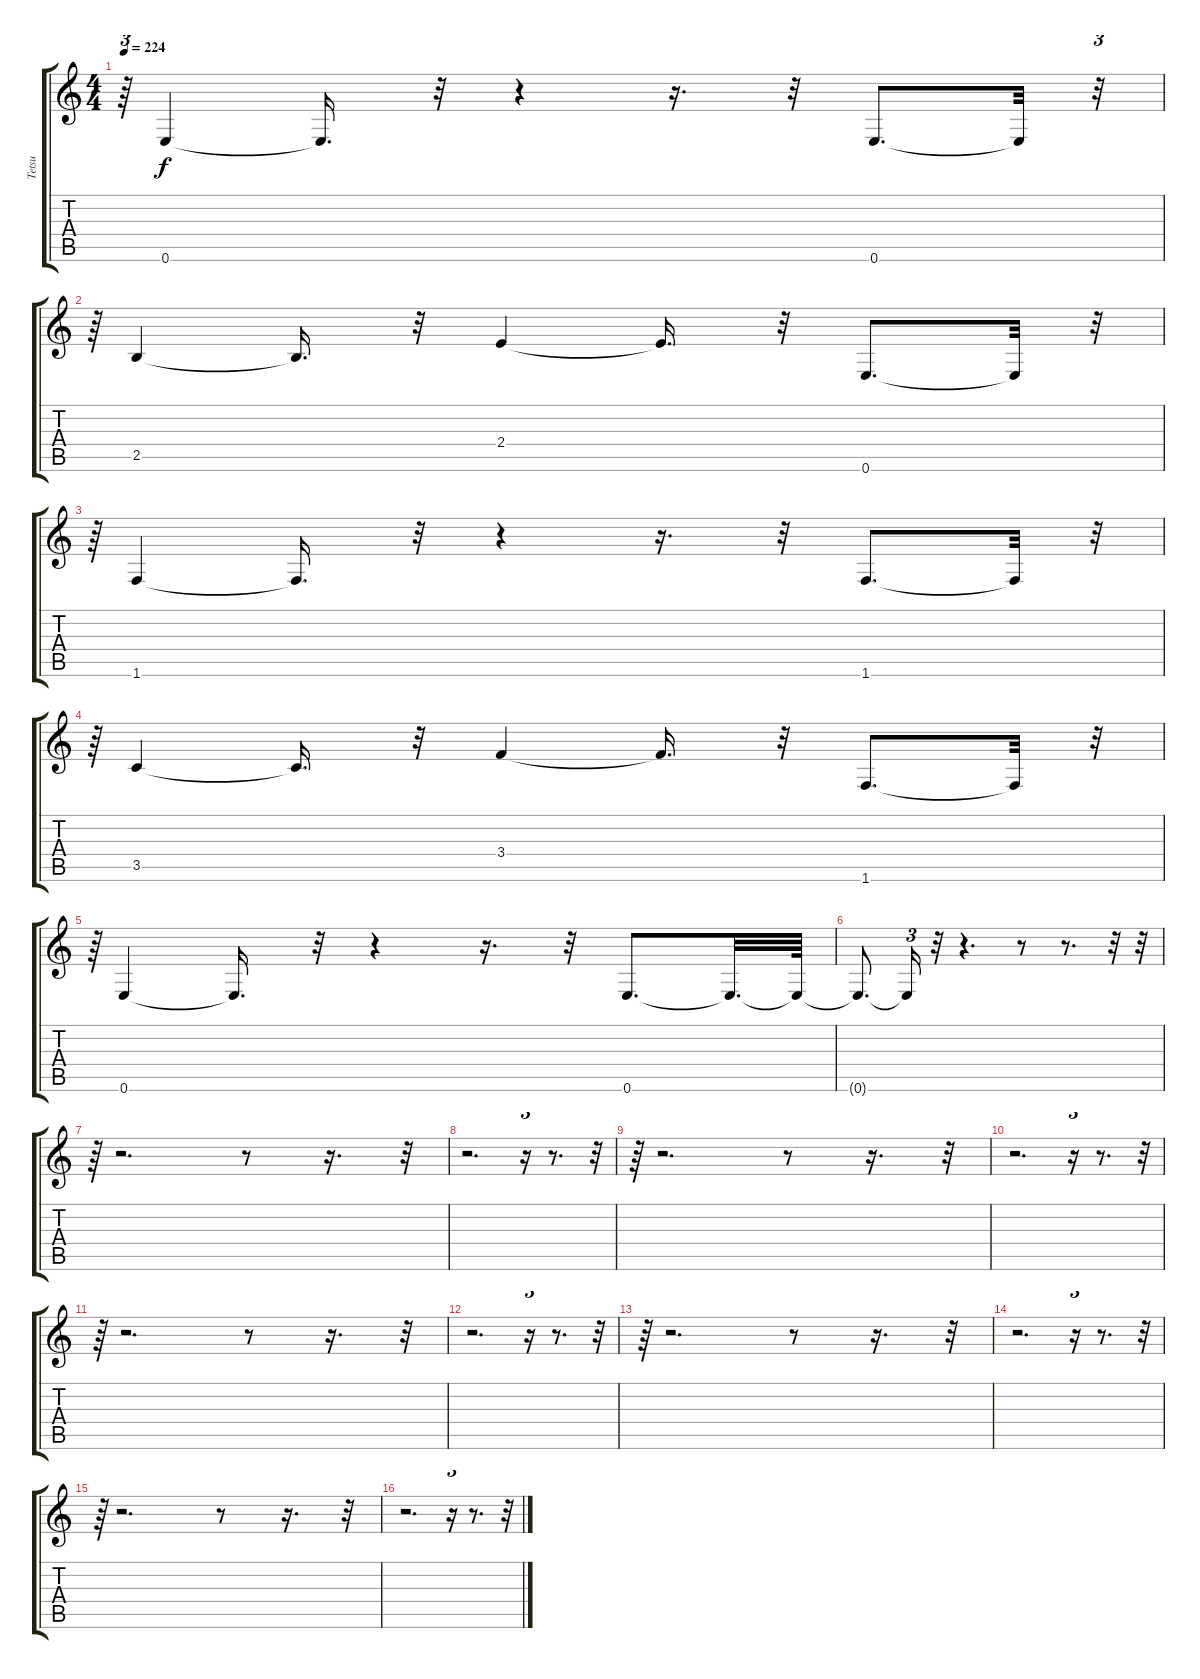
\track ("Tetsu" "Tetsu") {instrument electricbasspick}
\staff {score tabs}
\tuning (E4 B3 G3 D3 A2 E2) {hide}
\ts (4 4)
\tempo 224
\clef g2
\ks c
r.64{tu (3 2) dy f} 0.6.4 0.6{t}.16{d} r.32 r.4 r.16{d} r.32 0.6.8{d} 0.6{t}.32 r.32{tu (3 2)} |
r.64{tu (3 2)} 2.5.4 2.5{t}.16{d} r.32 2.4.4 2.4{t}.16{d} r.32 0.6.8{d} 0.6{t}.32 r.32{tu (3 2)} |
r.64{tu (3 2)} 1.6.4 1.6{t}.16{d} r.32 r.4 r.16{d} r.32 1.6.8{d} 1.6{t}.32 r.32{tu (3 2)} |
r.64{tu (3 2)} 3.5.4 3.5{t}.16{d} r.32 3.4.4 3.4{t}.16{d} r.32 1.6.8{d} 1.6{t}.32 r.32{tu (3 2)} |
r.64{tu (3 2)} 0.6.4 0.6{t}.16{d} r.32 r.4 r.16{d} r.32 0.6.8{d} 0.6{t}.32{d} 0.6{t}.64 |
0.6{t}.8{d} 0.6{t}.16{tu (3 2)} r.32 r.4{d} r.8 r.8{d} r.32 r.32{tu (3 2)} |
r.64{tu (3 2)} r.2{d} r.8 r.16{d} r.32{tu (3 2)} |
r.2{d} r.16{tu (3 2)} r.8{d} r.32{tu (3 2)} |
r.64{tu (3 2)} r.2{d} r.8 r.16{d} r.32{tu (3 2)} |
r.2{d} r.16{tu (3 2)} r.8{d} r.32{tu (3 2)} |
r.64{tu (3 2)} r.2{d} r.8 r.16{d} r.32{tu (3 2)} |
r.2{d} r.16{tu (3 2)} r.8{d} r.32{tu (3 2)} |
r.64{tu (3 2)} r.2{d} r.8 r.16{d} r.32{tu (3 2)} |
r.2{d} r.16{tu (3 2)} r.8{d} r.32{tu (3 2)} |
r.64{tu (3 2)} r.2{d} r.8 r.16{d} r.32{tu (3 2)} |
r.2{d} r.16{tu (3 2)} r.8{d} r.32{tu (3 2)}
